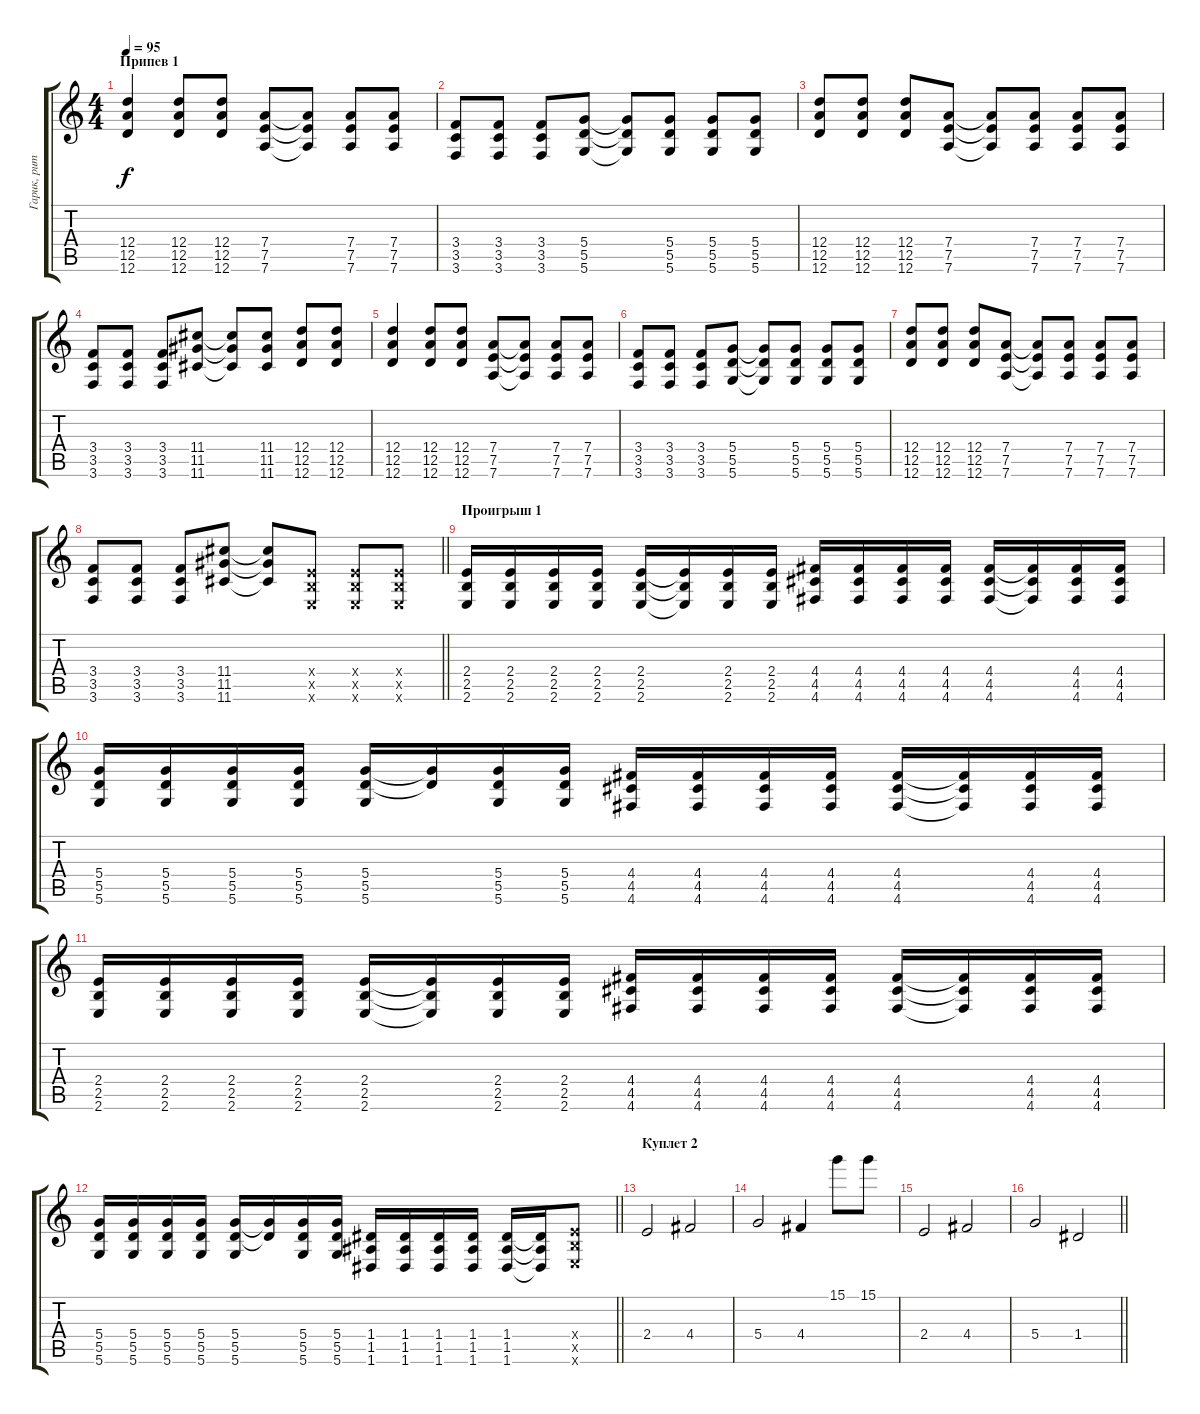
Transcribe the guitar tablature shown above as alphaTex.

\track ("Гарик, ритм" "Гарик, рит") {instrument overdrivenguitar}
\staff {score tabs}
\tuning (E4 B3 G3 D3 A2 D2) {hide}
\ts (4 4)
\section ("" "Припев 1")
\tempo 95
\clef g2
\ks c
(12.4 12.5 12.6).4{dy f} (12.4 12.5 12.6).8 (12.4 12.5 12.6).8 (7.4 7.5 7.6).8 (7.4{t} 7.5{t} 7.6{t}).8 (7.4 7.5 7.6).8 (7.4 7.5 7.6).8 |
(3.4 3.5 3.6).8 (3.4 3.5 3.6).8 (3.4 3.5 3.6).8 (5.4 5.5 5.6).8 (5.4{t} 5.5{t} 5.6{t}).8 (5.4 5.5 5.6).8 (5.4 5.5 5.6).8 (5.4 5.5 5.6).8 |
(12.4 12.5 12.6).8 (12.4 12.5 12.6).8 (12.4 12.5 12.6).8 (7.4 7.5 7.6).8 (7.4{t} 7.5{t} 7.6{t}).8 (7.4 7.5 7.6).8 (7.4 7.5 7.6).8 (7.4 7.5 7.6).8 |
(3.4 3.5 3.6).8 (3.4 3.5 3.6).8 (3.4 3.5 3.6).8 (11.4 11.5 11.6).8 (11.4{t} 11.5{t} 11.6{t}).8 (11.4 11.5 11.6).8 (12.4 12.5 12.6).8 (12.4 12.5 12.6).8 |
(12.4 12.5 12.6).4 (12.4 12.5 12.6).8 (12.4 12.5 12.6).8 (7.4 7.5 7.6).8 (7.4{t} 7.5{t} 7.6{t}).8 (7.4 7.5 7.6).8 (7.4 7.5 7.6).8 |
(3.4 3.5 3.6).8 (3.4 3.5 3.6).8 (3.4 3.5 3.6).8 (5.4 5.5 5.6).8 (5.4{t} 5.5{t} 5.6{t}).8 (5.4 5.5 5.6).8 (5.4 5.5 5.6).8 (5.4 5.5 5.6).8 |
(12.4 12.5 12.6).8 (12.4 12.5 12.6).8 (12.4 12.5 12.6).8 (7.4 7.5 7.6).8 (7.4{t} 7.5{t} 7.6{t}).8 (7.4 7.5 7.6).8 (7.4 7.5 7.6).8 (7.4 7.5 7.6).8 |
\barLineRight lightlight
(3.4 3.5 3.6).8 (3.4 3.5 3.6).8 (3.4 3.5 3.6).8 (11.4 11.5 11.6).8 (11.4{t} 11.5{t} 11.6{t}).8 (2.4{x} 2.5{x} 2.6{x}).8 (2.4{x} 2.5{x} 2.6{x}).8 (2.4{x} 2.5{x} 2.6{x}).8 |
\section ("" "Проигрыш 1")
(2.4 2.5 2.6).16 (2.4 2.5 2.6).16 (2.4 2.5 2.6).16 (2.4 2.5 2.6).16 (2.4 2.5 2.6).16 (2.4{t} 2.5{t} 2.6{t}).16 (2.4 2.5 2.6).16 (2.4 2.5 2.6).16 (4.4 4.5 4.6).16 (4.4 4.5 4.6).16 (4.4 4.5 4.6).16 (4.4 4.5 4.6).16 (4.4 4.5 4.6).16 (4.4{t} 4.5{t} 4.6{t}).16 (4.4 4.5 4.6).16 (4.4 4.5 4.6).16 |
(5.4 5.5 5.6).16 (5.4 5.5 5.6).16 (5.4 5.5 5.6).16 (5.4 5.5 5.6).16 (5.4 5.5 5.6).16 (5.4{t} 5.5{t}).16 (5.4 5.5 5.6).16 (5.4 5.5 5.6).16 (4.4 4.5 4.6).16 (4.4 4.5 4.6).16 (4.4 4.5 4.6).16 (4.4 4.5 4.6).16 (4.4 4.5 4.6).16 (4.4{t} 4.5{t} 4.6{t}).16 (4.4 4.5 4.6).16 (4.4 4.5 4.6).16 |
(2.4 2.5 2.6).16 (2.4 2.5 2.6).16 (2.4 2.5 2.6).16 (2.4 2.5 2.6).16 (2.4 2.5 2.6).16 (2.4{t} 2.5{t} 2.6{t}).16 (2.4 2.5 2.6).16 (2.4 2.5 2.6).16 (4.4 4.5 4.6).16 (4.4 4.5 4.6).16 (4.4 4.5 4.6).16 (4.4 4.5 4.6).16 (4.4 4.5 4.6).16 (4.4{t} 4.5{t} 4.6{t}).16 (4.4 4.5 4.6).16 (4.4 4.5 4.6).16 |
\barLineRight lightlight
(5.4 5.5 5.6).16 (5.4 5.5 5.6).16 (5.4 5.5 5.6).16 (5.4 5.5 5.6).16 (5.4 5.5 5.6).16 (5.4{t} 5.5{t}).16 (5.4 5.5 5.6).16 (5.4 5.5 5.6).16 (1.4 1.5 1.6).16 (1.4 1.5 1.6).16 (1.4 1.5 1.6).16 (1.4 1.5 1.6).16 (1.4 1.5 1.6).16 (1.4{t} 1.5{t} 1.6{t}).16 (2.4{x} 2.5{x} 2.6{x}).8 |
\section ("" "Куплет 2")
2.4.2{volume 8 balance 4 instrument overdrivenguitar} 4.4.2{balance 12} |
5.4.2{balance 4} 4.4.4{balance 12} 15.1.8{balance 8} 15.1.8 |
2.4.2{volume 8 balance 4 instrument overdrivenguitar} 4.4.2{balance 12} |
\barLineRight lightlight
5.4.2{balance 4} 1.4.2{balance 12}
